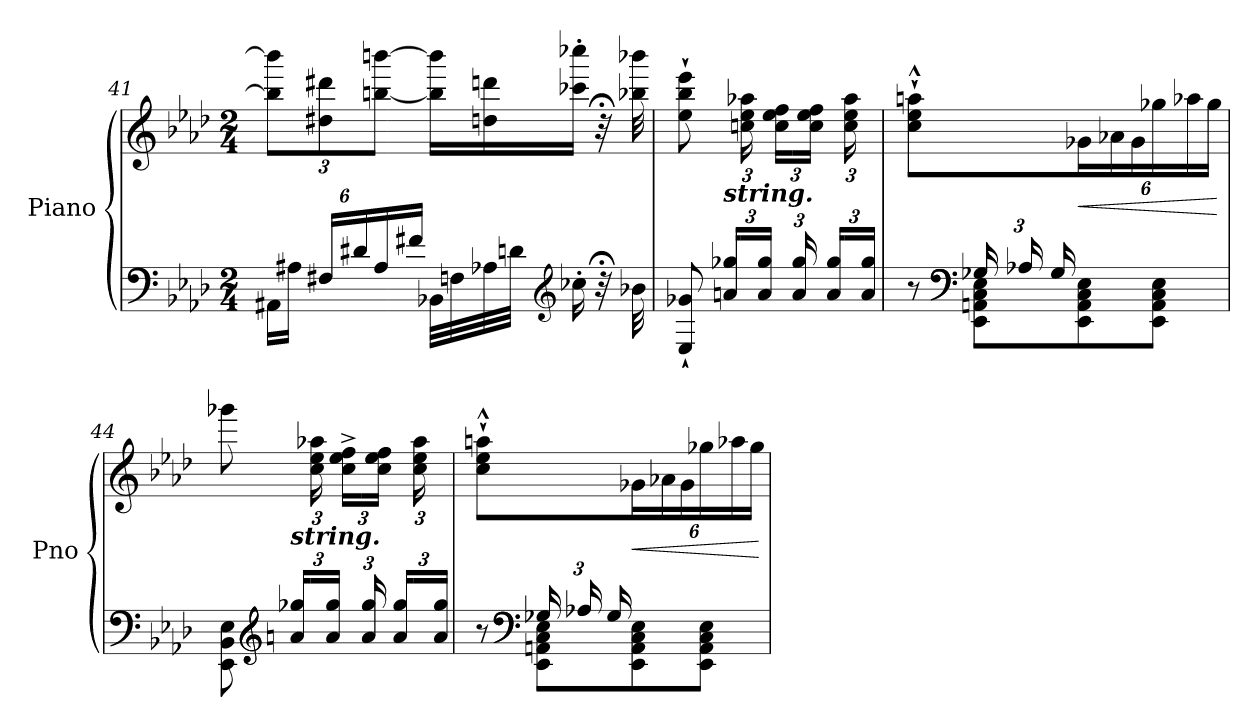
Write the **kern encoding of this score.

**kern	**kern	**dynam
*part1	*part1	*part1
*staff2	*staff1	*staff1/2
*I"Piano	*	*
*I'Pno	*	*
!!LO:LB:g=z
*clefF4	*clefG2	*
*k[b-e-a-d-]	*k[b-e-a-d-]	*
*M2/4	*M2/4	*
*Xbrackettup	*Xbrackettup	*
=41	=41	=41
24AA#X\LL	12bb\] 12bbb\]L	.
24A#X\JJ	.	.
24F#X/LL	12dd#X\ 12ddd#X\	.
24d#X/	.	.
24A#/	[12bbn\ [12bbbn\J	.
24f#X/JJ	.	.
32BB-X\LLL	16bb\] 16bbb\]LL	.
32Fn\	.	.
32A-X\	16ddn\ 16dddn\	.
32dn\JJJ	.	.
*clefG2	*	*
16cc-X'\	16ccc-X\' 16cccc-X\'JJ	.
32r;<	32r;<	.
32b-X\	32bb-X\ 32bbb-X\	.
=42	=42	=42
*^	*	*
8ryy	8E-/` 8g-X/`	8ee-\` 8bb-\` 8eee-\`	.
*	*	*MM104	*
!	!	!LO:TX:b:Bi:t=string.	!
!	!	!	!LO:DY:b
!	!	!	!LO:DY:n=1:b
24an/ 24gg-X/LL	8ryy	24ryy	f other-dynamics
24ryy	.	24ccn\ 24ee-\ 24aa-X\	.
24a/ 24gg-/JJ	.	24ryy	.
24ryy	8ryy	24cc\ 24ee-\ 24ff\LL	.
24a/ 24gg-/	.	24ryy	.
24ryy	.	24cc\ 24ee-\ 24ff\JJ	.
24a/ 24gg-/LL	8ryy	24ryy	.
24ryy	.	24cc\ 24ee-\ 24aa-\	.
24a/ 24gg-/JJ	.	24ryy	.
=43	=43	=43	=43
8ryy	8r	8cc\`^^ 8ee-\`^^ 8aan\`^^	.
*clefF4	*	*	*
24G-X/LL	8EE-\ 8AAn\ 8C\ 8E-\L	8ryy	.
24A-X/	.	.	.
24G-/	.	.	.
!	!	!	!LO:HP:b
4ryy	8EE-\ 8AA\ 8C\ 8E-\	24g-X\	<
.	.	24a-X\	.
.	.	24g-\	.
.	8EE-\ 8AA\ 8C\ 8E-\J	24gg-X\	.
.	.	24aa-X\	.
.	.	24gg-\JJ	.
*v	*v	*	*
.	.	[
!!LO:LB:g=z
=44	=44	=44
*^	*	*
8ryy	8EE-\ 8BB-\ 8E-\	8ggg-X\	.
*clefG2	*	*	*
!	!	!LO:TX:b:Bi:t=string.	!
24an/ 24gg-X/LL	32an\yy	24ryy	.
.	8ryy	.	.
24ryy	.	24cc\ 24ee-\ 24aa-X\	.
24a/ 24gg-/JJ	.	24ryy	.
24ryy	.	24cc\^ 24ee-\^ 24ff\^LL	.
.	8ryy	.	.
24a/ 24gg-/	.	24ryy	.
24ryy	.	24cc\ 24ee-\ 24ff\JJ	.
24a/ 24gg-/LL	.	24ryy	.
.	32ryy	.	.
24ryy	.	24cc\ 24ee-\ 24aa-\	.
.	16ryy	.	.
24a/ 24gg-/JJ	.	24ryy	.
=45	=45	=45	=45
8ryy	8r	8cc\`^^ 8ee-\`^^ 8aan\`^^	.
*clefF4	*	*	*
24G-X/LL	8EE-\ 8AAn\ 8C\ 8E-\L	8ryy	.
24A-X/	.	.	.
24G-/	.	.	.
!	!	!	!LO:HP:b
4ryy	8EE-\ 8AA\ 8C\ 8E-\	24g-X\	<
.	.	24a-X\	.
.	.	24g-\	.
.	8EE-\ 8AA\ 8C\ 8E-\J	24gg-X\	.
.	.	24aa-X\	.
.	.	24gg-\JJ	.
*v	*v	*	*
.	.	[
=	=	=
*-	*-	*-
